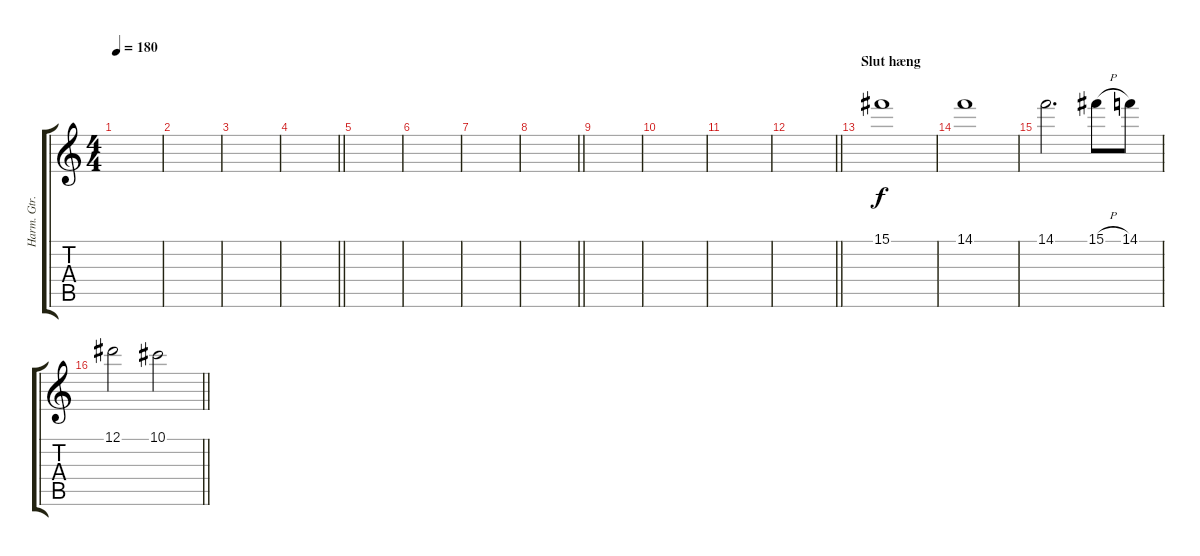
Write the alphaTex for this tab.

\track ("Harm. Gtr." "Harm. Gtr.") {instrument distortionguitar}
\staff {score tabs}
\tuning (Eb4 Bb3 Gb3 Db3 Ab2 Eb2) {hide}
\ts (4 4)
\tempo 180
\clef g2
\ks c
|
|
|
\barLineRight lightlight
|
|
|
|
\barLineRight lightlight
|
|
|
|
\barLineRight lightlight
|
\section ("" "Slut hæng")
15.1.1{volume 12} |
14.1.1 |
14.1.2{d} 15.1{h}.8 14.1.8 |
\barLineRight lightlight
12.1.2 10.1.2
